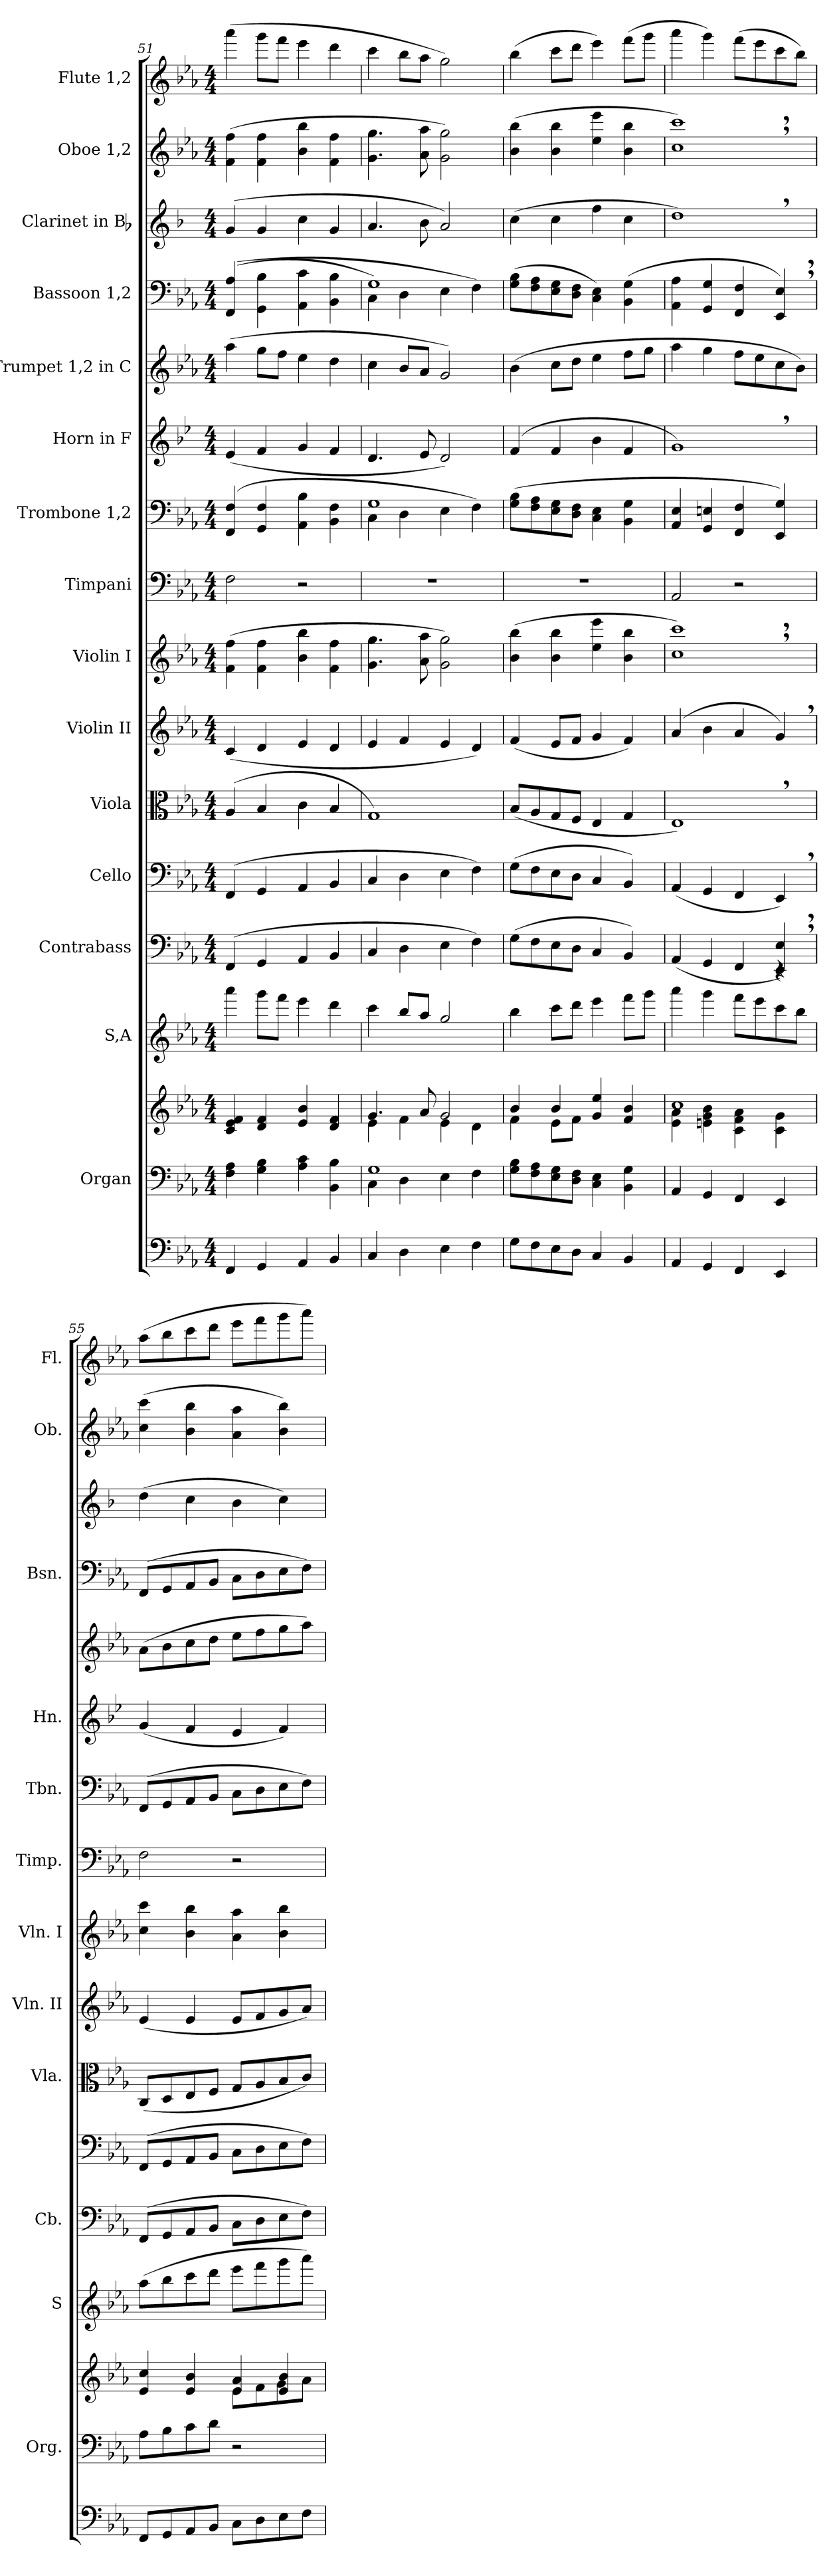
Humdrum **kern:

**kern	**kern	**kern	**kern	**kern	**kern	**kern	**kern	**kern	**kern	**kern	**kern	**kern	**kern	**kern	**kern	**kern
*part16	*part15	*part15	*part14	*part13	*part12	*part11	*part10	*part9	*part8	*part7	*part6	*part5	*part4	*part3	*part2	*part1
*staff17	*staff16	*staff15	*staff14	*staff13	*staff12	*staff11	*staff10	*staff9	*staff8	*staff7	*staff6	*staff5	*staff4	*staff3	*staff2	*staff1
*	*I"Organ	*	*I"S,A	*I"Contrabass	*I"Cello	*I"Viola	*I"Violin II	*I"Violin I	*I"Timpani	*I"Trombone 1,2	*I"Horn in F	*I"Trumpet 1,2 in C	*I"Bassoon 1,2	*I"Clarinet in Bb	*I"Oboe 1,2	*I"Flute 1,2
*	*I'Org.	*	*I'S	*I'Cb.	*	*I'Vla.	*I'Vln. II	*I'Vln. I	*I'Timp.	*I'Tbn.	*I'Hn.	*	*I'Bsn.	*	*I'Ob.	*I'Fl.
*clefF4	*clefF4	*clefG2	*clefG2	*clefF4	*clefF4	*clefC3	*clefG2	*clefG2	*clefF4	*clefF4	*clefG2	*clefG2	*clefF4	*clefG2	*clefG2	*clefG2
*	*	*	*ITrd7c12	*ITrd7c12	*	*	*	*	*	*	*ITrd4c7	*	*	*ITrd1c2	*	*
*k[b-e-a-]	*k[b-e-a-]	*k[b-e-a-]	*k[b-e-a-]	*k[b-e-a-]	*k[b-e-a-]	*k[b-e-a-]	*k[b-e-a-]	*k[b-e-a-]	*k[b-e-a-]	*k[b-e-a-]	*k[b-e-a-]	*k[b-e-a-]	*k[b-e-a-]	*k[b-e-a-]	*k[b-e-a-]	*k[b-e-a-]
*E-:	*E-:	*E-:	*E-:	*E-:	*E-:	*E-:	*E-:	*E-:	*E-:	*E-:	*E-:	*E-:	*E-:	*E-:	*E-:	*E-:
*M4/4	*M4/4	*M4/4	*M4/4	*M4/4	*M4/4	*M4/4	*M4/4	*M4/4	*M4/4	*M4/4	*M4/4	*M4/4	*M4/4	*M4/4	*M4/4	*M4/4
=51	=51	=51	=51	=51	=51	=51	=51	=51	=51	=51	=51	=51	=51	=51	=51	=51
4FF/	4F\ 4A-i\	4c/ 4e-/ 4f/	4aa-\	(4FFF/	(4FF/	(<4A-i/	(4c/	(>4f\ 4ff\	2F\	(<4FF/ 4F/	(<4A-/	(<4aa-\	((<4FF/ 4A-i/	(4f/	(>4f\ 4ff\	(>4aaa-\
4GG/	4G\ 4B-\	4d/ 4f/	8gg\L	4GGG/	4GG/	4B-/	4d/	4f\ 4ff\	.	4GG/ 4F/	4B-/	8gg\L	4GG\ 4B-\	4f/	4f\ 4ff\	8ggg\L
.	.	.	8ff\J	.	.	.	.	.	.	.	.	8ff\J	.	.	.	8fff\J
4AA-/	4A-\ 4c\	4e-/ 4b-/	4ee-\	4AAA-/	4AA-/	4c\	4e-/	4b-\ 4bb-\	2r	4AA-\ 4B-\	4c/	4ee-\	4AA-\ 4c\	4b-\	4b-\ 4bb-\	4eee-\
4BB-/	4BB-\ 4B-\	4d/ 4f/	4dd\	4BBB-/	4BB-/	4B-/	4d/	4f\ 4ff\	.	4BB-\ 4F\	4B-/	4dd\	4BB-\ 4B-\	4f/	4f\ 4ff\	4ddd\
=52	=52	=52	=52	=52	=52	=52	=52	=52	=52	=52	=52	=52	=52	=52	=52	=52
*	*^	*^	*	*	*	*	*	*	*	*^	*	*	*^	*	*	*
4C/	4C\	1G	4.g/	4e-\	4cc\	4CC/	4C/	1G)	4e-/	4.g\ 4.gg\	1r	4C\	1G	4.G/	4cc\	4C\	1G)	4.g/	4.g\ 4.gg\	4ccc\
4D\	4D\	.	.	4f\	8b-/L	4DD\	4D\	.	4f/	.	.	4D\	.	.	8b-/L	4D\	.	.	.	8bb-\L
.	.	.	8a-/	.	8a-/J	.	.	.	.	8a-\ 8aa-\	.	.	.	8A-/	8a-/J	.	.	8a-\	8a-\ 8aa-\	8aa-\J
4E-\	4E-\	.	2g/	4e-\	2g/	4EE-\	4E-\	.	4e-/	2g\ 2gg\)	.	4E-\	.	2G/)	2g/)	4E-\	.	2g/)	2g\ 2gg\)	2gg\)
4F\	4F\	.	.	4d\	.	4FF\)	4F\)	.	4d/)	.	.	4F\)	.	.	.	4F\)	.	.	.	.
*	*v	*v	*	*	*	*	*	*	*	*	*	*v	*v	*	*	*v	*v	*	*	*
=53	=53	=53	=53	=53	=53	=53	=53	=53	=53	=53	=53	=53	=53	=53	=53	=53	=53
8G\L	8G\ 8B-\L	4b-/	4f\	4b-\	(>8GG\L	(>8G\L	(<8B-/L	(4f/	(>4b-\ 4bb-\	1r	(>8G\ 8B-\L	(4B-/	(>4b-\	(>8G\ 8B-\L	(>4b-\	(>4b-\ 4bb-\	(>4bb-\
8F\	8F\ 8A-\	.	.	.	8FF\	8F\	8A-/	.	.	.	8F\ 8A-\	.	.	8F\ 8A-\	.	.	.
8E-\	8E-\ 8G\	4b-/	8e-\L	8cc\L	8EE-\	8E-\	8G/	8e-/L	4b-\ 4bb-\	.	8E-\ 8G\	4B-/	8cc\L	8E-\ 8G\	4b-\	4b-\ 4bb-\	8ccc\L
8D\J	8D\ 8F\J	.	8f\J	8dd\J	8DD\J	8D\J	8F/J	8f/J	.	.	8D\ 8F\J	.	8dd\J	8D\ 8F\J	.	.	8ddd\J
4C/	4C\ 4E-\	4g/ 4ee-/	2ryy	4ee-\	4CC/	4C/	4E-/	4g/	4ee-\ 4eee-\	.	4C\ 4E-\	4e-\	4ee-\	4C\ 4E-\)	4ee-\	4ee-\ 4eee-\	4eee-\)
4BB-/	4BB-\ 4G\	4f/ 4b-/	.	8ff\L	4BBB-/)	4BB-/)	4G/	4f/)	4b-\ 4bb-\	.	4BB-\ 4G\	4B-/	8ff\L	(>4BB-\ 4G\	4b-\	4b-\ 4bb-\	(>8fff\L
.	.	.	.	8gg\J	.	.	.	.	.	.	.	.	8gg\J	.	.	.	8ggg\J
=54	=54	=54	=54	=54	=54	=54	=54	=54	=54	=54	=54	=54	=54	=54	=54	=54	=54
*	*	*	*	*	*^	*	*	*	*	*	*	*	*	*	*	*	*
4AA-/	4AA-/	1cc	4e-\ 4a-\	4aa-\	(4AAA-/	4ryy	(<4AA-/	1E-,>)	(4a-/	1cc,> 1ccc,>)	2AA-/	4AA-/ 4E-/	1c,>)	4aa-\	4AA-\ 4A-\	1cc,>)	1cc,> 1ccc,>)	4aaa-\
4GG/	4GG/	.	4en\ 4g\ 4b-\	4gg\	4GGG/	4ryy	4GG/	.	4b-\	.	.	4GG/ 4En/	.	4gg\	4GG/ 4G/	.	.	4ggg\)
4FF/	4FF/	.	4c\ 4f\ 4a-\	8ff\L	4FFF/	4ryy	4FF/	.	4a-/	.	2r	4FF/ 4F/	.	8ff\L	4FF/ 4F/	.	.	(>8fff\L
.	.	.	.	8ee-\	.	.	.	.	.	.	.	.	.	8ee-\	.	.	.	8eee-\
4EE-/	4EE-/	.	4c\ 4g\	8cc\	4EEE-/,> 4EE-/,>)	4rEE	4EE-,>/)	.	4g,>/)	.	.	4EE-/ 4G/)	.	8cc\	4EE-/,> 4E-/,>)	.	.	8ccc\
.	.	.	.	8b-\J	.	.	.	.	.	.	.	.	.	8b-\J)	.	.	.	8bb-\J)
*	*	*	*	*	*v	*v	*	*	*	*	*	*	*	*	*	*	*	*
!!LO:PB:g=z
=55	=55	=55	=55	=55	=55	=55	=55	=55	=55	=55	=55	=55	=55	=55	=55	=55	=55
8FF/L	8A-\L	4e-/ 4cc/	2ryy	(>8a-\L	(>8FFF/L	(>8FF/L	(<8C/L	(4e-/	4cc\ 4ccc\	2F\	(>8FF/L	(<4c/	(>8a-\L	(>8FF/L	(>4cc\	(>4cc\ 4ccc\	(>8aa-\L
8GG/	8B-\	.	.	8b-\	8GGG/	8GG/	8D/	.	.	.	8GG/	.	8b-\	8GG/	.	.	8bb-\
8AA-/	8c\	4e-/ 4b-/	.	8cc\	8AAA-/	8AA-/	8E-/	4e-/	4b-\ 4bb-\	.	8AA-/	4B-/	8cc\	8AA-/	4b-\	4b-\ 4bb-\	8ccc\
8BB-/J	8d\J	.	.	8dd\J	8BBB-/J	8BB-/J	8F/J	.	.	.	8BB-/J	.	8dd\J	8BB-/J	.	.	8ddd\J
8C\L	2r	4e-/ 4a-/	8e-\L	8ee-\L	8CC\L	8C\L	8G/L	8e-/L	4a-\ 4aa-\	2r	8C\L	4A-/	8ee-\L	8C\L	4a-\	4a-\ 4aa-\	8eee-\L
8D\	.	.	8f\	8ff\	8DD\	8D\	8A-/	8f/	.	.	8D\	.	8ff\	8D\	.	.	8fff\
8E-\	.	4e-/ 4b-/	8g\	8gg\	8EE-\	8E-\	8B-/	8g/	4b-\ 4bb-\	.	8E-\	4B-/)	8gg\	8E-\	4b-\)	4b-\ 4bb-\)	8ggg\
8F\J	.	.	8a-\J	8aa-\J)	8FF\J)	8F\J)	8c/J)	8a-/J)	.	.	8F\J)	.	8aa-\J)	8F\J)	.	.	8aaa-\J)
*	*	*v	*v	*	*	*	*	*	*	*	*	*	*	*	*	*	*
=	=	=	=	=	=	=	=	=	=	=	=	=	=	=	=	=
*-	*-	*-	*-	*-	*-	*-	*-	*-	*-	*-	*-	*-	*-	*-	*-	*-
